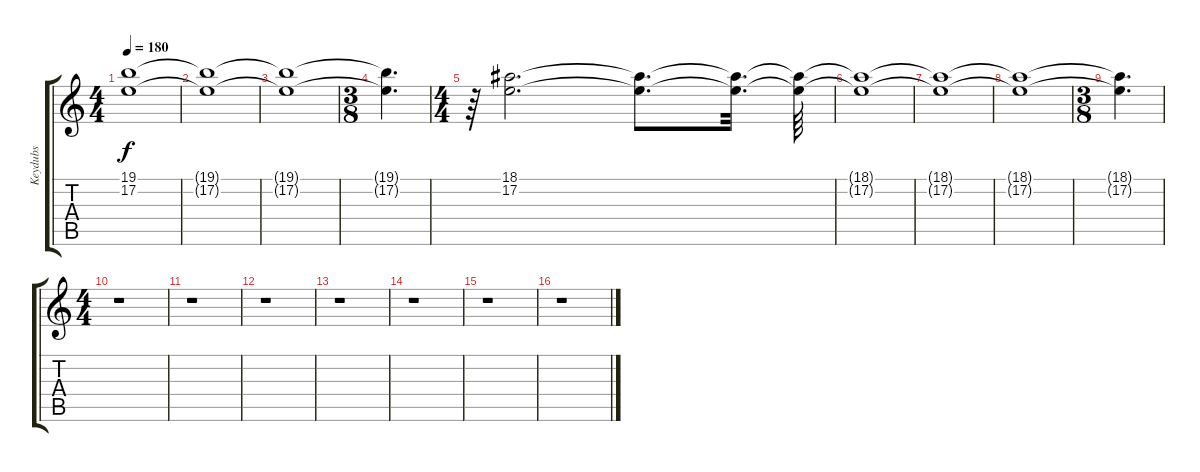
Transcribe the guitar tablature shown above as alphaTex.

\track ("Keydubs" "Keydubs") {instrument rockorgan}
\staff {score tabs}
\tuning (E4 B3 G3 D3 A2 E2) {hide}
\ts (4 4)
\tempo 180
\clef g2
\ks c
(19.1{t} 17.2{t}).1{dy f} |
(19.1{t} 17.2{t}).1 |
(19.1{t} 17.2{t}).1 |
\ts (3 8)
(19.1{t} 17.2{t}).4{d} |
\ts (4 4)
r.64 (18.1 17.2).2{d} (18.1{t} 17.2{t}).8{d} (18.1{t} 17.2{t}).32{d} (18.1{t} 17.2{t}).64 |
(18.1{t} 17.2{t}).1 |
(18.1{t} 17.2{t}).1 |
(18.1{t} 17.2{t}).1 |
\ts (3 8)
(18.1{t} 17.2{t}).4{d} |
\ts (4 4)
r.1 |
r.1 |
r.1 |
r.1 |
r.1 |
r.1 |
r.1
